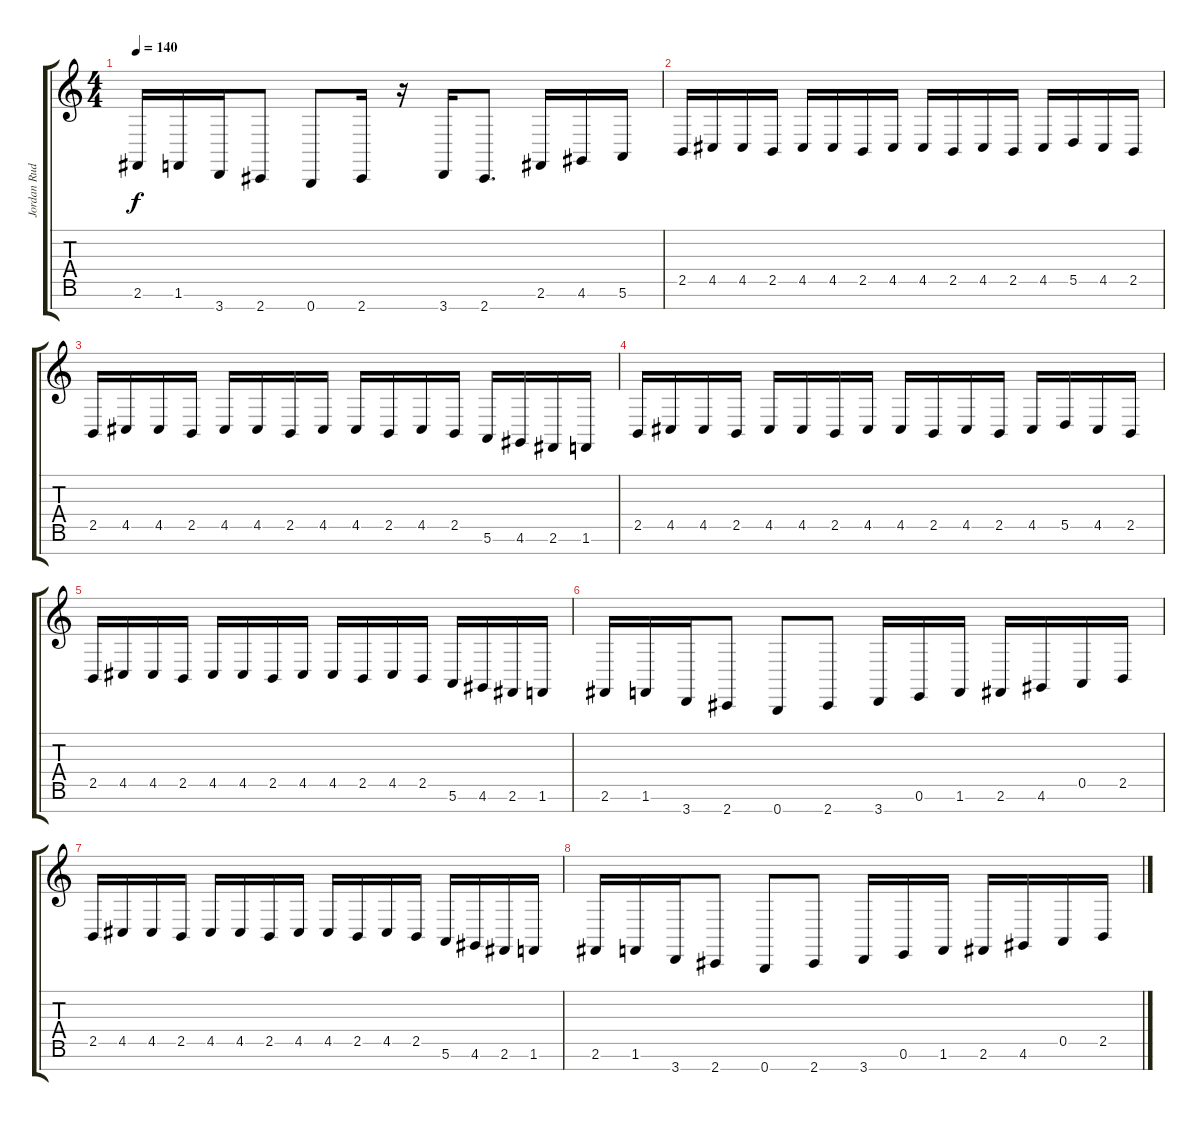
\track ("Jordan Rudess" "Jordan Rud") {instrument lead1square}
\staff {score tabs}
\tuning (E4 B3 G3 D3 A2 E2 B1) {hide}
\ts (4 4)
\tempo 140
\clef g2
\ks c
2.6.16{dy f} 1.6.16 3.7.16 2.7.8 0.7.8 2.7.16 r.16 3.7.16 2.7.8{d} 2.6.16 4.6.16 5.6.16 |
2.5.16{instrument lead1square} 4.5.16 4.5.16 2.5.16 4.5.16 4.5.16 2.5.16 4.5.16 4.5.16 2.5.16 4.5.16 2.5.16 4.5.16 5.5.16 4.5.16 2.5.16 |
2.5.16 4.5.16 4.5.16 2.5.16 4.5.16 4.5.16 2.5.16 4.5.16 4.5.16 2.5.16 4.5.16 2.5.16 5.6.16 4.6.16 2.6.16 1.6.16 |
2.5.16 4.5.16 4.5.16 2.5.16 4.5.16 4.5.16 2.5.16 4.5.16 4.5.16 2.5.16 4.5.16 2.5.16 4.5.16 5.5.16 4.5.16 2.5.16 |
2.5.16 4.5.16 4.5.16 2.5.16 4.5.16 4.5.16 2.5.16 4.5.16 4.5.16 2.5.16 4.5.16 2.5.16 5.6.16 4.6.16 2.6.16 1.6.16 |
2.6.16 1.6.16 3.7.16 2.7.8 0.7.8 2.7.8 3.7.16 0.6.16 1.6.16 2.6.16 4.6.16 0.5.16 2.5.16 |
2.5.16 4.5.16 4.5.16 2.5.16 4.5.16 4.5.16 2.5.16 4.5.16 4.5.16 2.5.16 4.5.16 2.5.16 5.6.16 4.6.16 2.6.16 1.6.16 |
2.6.16 1.6.16 3.7.16 2.7.8 0.7.8 2.7.8 3.7.16 0.6.16 1.6.16 2.6.16 4.6.16 0.5.16 2.5.16
